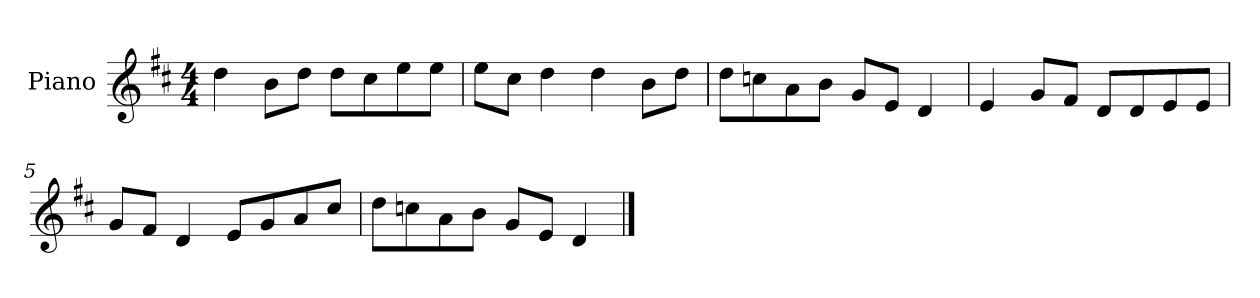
**kern
*part1
*staff1
*I"Piano
*I'P-no
*clefG2
*k[f#c#]
*M4/4
*MM90
=1
4dd\
8b\L
8dd\J
8dd\L
8cc#\
8ee\
8ee\J
=2
8ee\L
8cc#\J
4dd\
4dd\
8b\L
8dd\J
=3
8dd\L
8ccn\
8a\
8b\J
8g/L
8e/J
4d/
=4
4e/
8g/L
8f#/J
8d/L
8d/
8e/
8e/J
=5
8g/L
8f#/J
4d/
8e/L
8g/
8a/
8cc#/J
!!LO:LB:g=z
=6
8dd\L
8ccn\
8a\
8b\J
8g/L
8e/J
4d/
==
*-
